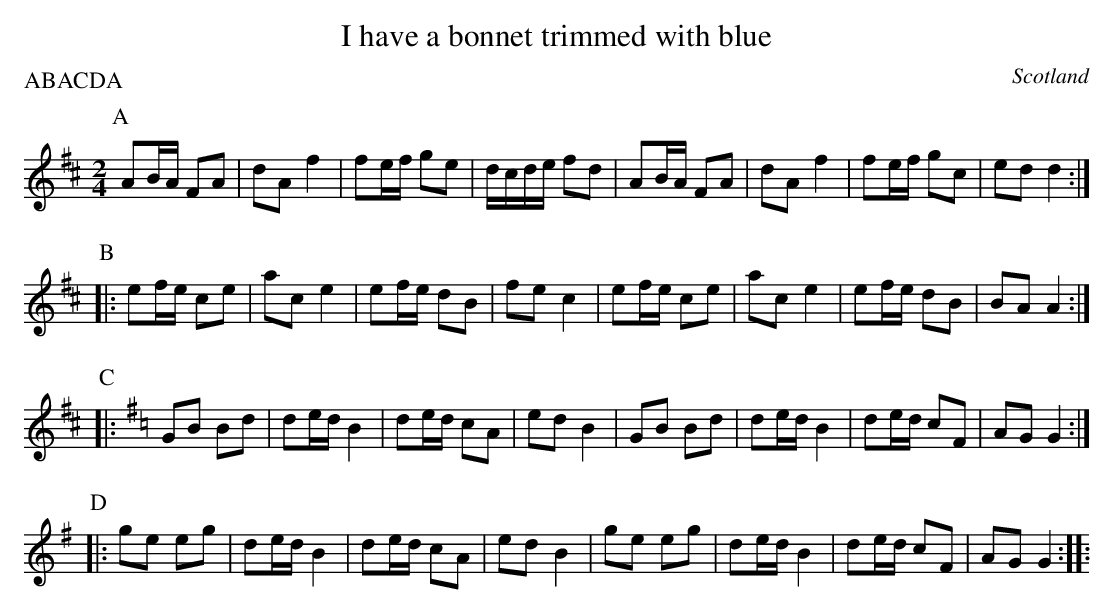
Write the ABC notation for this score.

X:1
T:I have a bonnet trimmed with blue
P:ABACDA
O:Scotland
M:2/4
L:1/8
K:D
P:A
AB/A/ FA|dA f2|fe/f/ ge|d/c/d/e/ fd|\
AB/A/ FA|dA f2|fe/f/ gc|ed d2:|
P:B
|:ef/e/ ce|ac e2|ef/e/ dB|fe c2|\
ef/e/ ce|ac e2|ef/e/ dB|BA A2:|
P:C
K:G
|:GB Bd|de/d/ B2|de/d/ cA|ed B2|\
GB Bd|de/d/ B2|de/d/ cF|AG G2:|
P:D
|:ge eg|de/d/ B2|de/d/ cA|ed B2|\
ge eg|de/d/ B2|de/d/ cF|AG G2:|
|:
